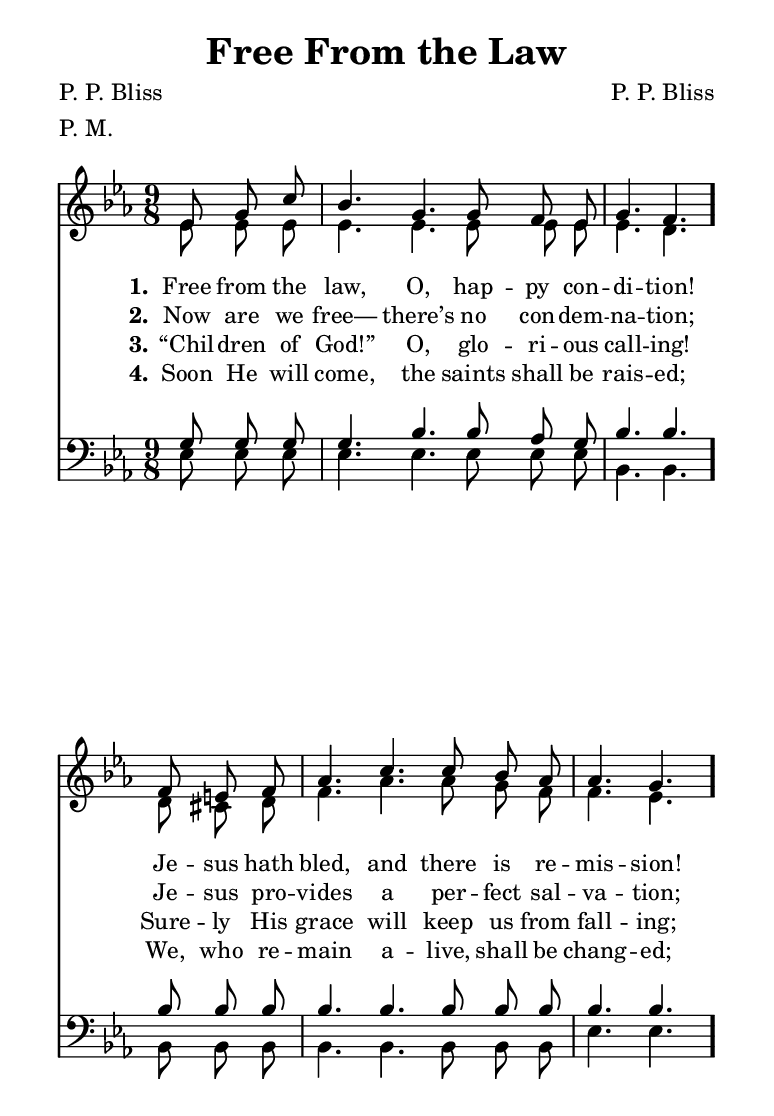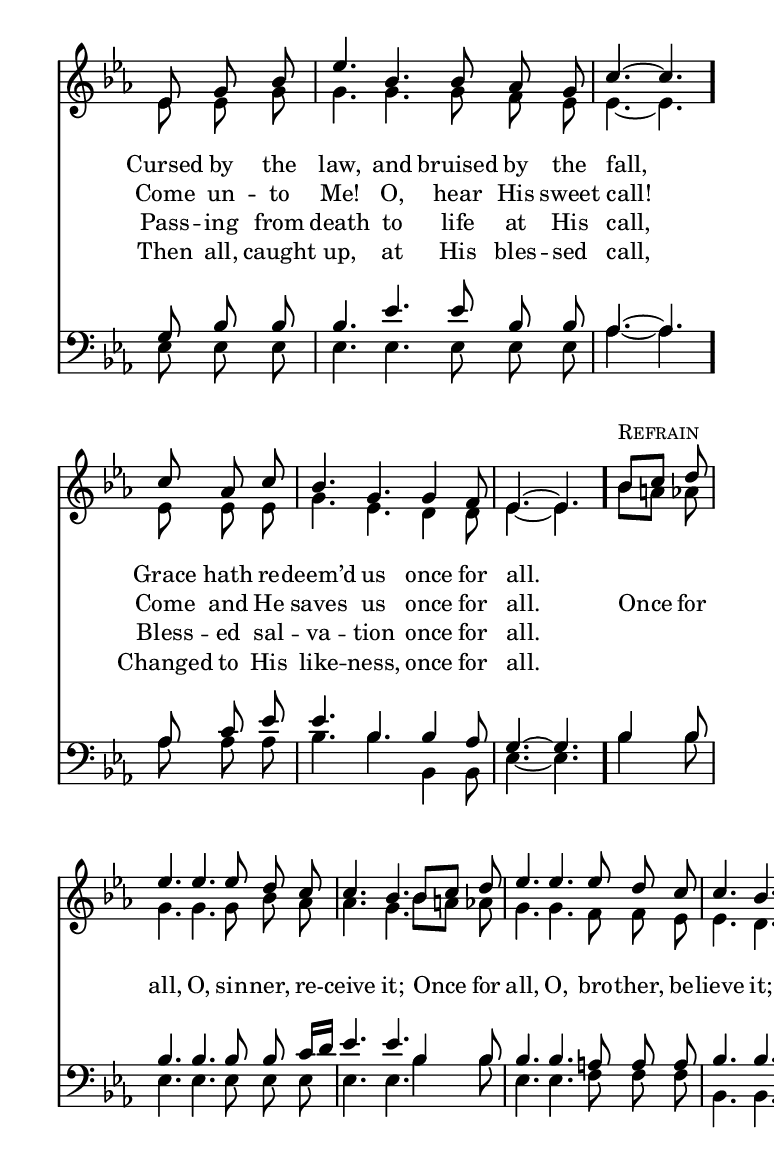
\include "common/global.ily"
\paper {
  \include "common/paper.ily"
  %ragged-bottom = ##t
  ragged-last-bottom = ##t
  systems-per-page = ##f
  %max-systems-per-page = 5
  %min-systems-per-page = 1
  system-count = 5 % 6 in original, but I can't make it work, at least not with ly:optimal-breaking
  page-count = 2
}

\header{
  hymnnumber = "84"
  title = "Free From the Law"
  tunename = "Once For All"
  meter = "P. M."
  poet = "P. P. Bliss"
  composer = "P. P. Bliss"
  %copyright = ""
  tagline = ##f
}

% for fermata in MIDI
ta = { \tempo 4=80 }
tb = { \tempo 4=40 }

patternAA = { c8 c8 c8 | c4. c4. c8 c8 c8      | c4. c4. }
patternAB = { c8 c8 c8 | c4. c4. c4    c8      | c4. c4. }
patternAC = { c4    c8 | c4. c4. c8 c8 c16 c16 | c4. c4. }
patternAD = { c4    c8 | c4. c4. c8 c8 c8      | c4. c4. }

global = {
  \include "common/overrides.ily"
  \override Staff.TimeSignature.style = #'()
  \time 9/8
  \override Score.MetronomeMark.transparent = ##t % hide all fermata changes too
  \ta
  \key ees \major
  \partial 4.
  \autoBeamOff
}

notesSoprano = {
\global
\relative c' {

  \changePitch \patternAA { ees g c | bes g g f ees | g f }
  \changePitch \patternAA { f e f | aes c c bes aes | aes g }
  \changePitch \patternAA { ees g bes | ees bes bes aes g | c ~ c }
  \changePitch \patternAB { c aes c | bes g g f | ees ~ ees }

  << s^\markup { \small \caps "Refrain" }
  \changePitch \patternAA { bes'[ c] d | ees ees ees d c | c bes } >>
  \changePitch \patternAA { bes[ c] d | ees ees ees d c | c bes }
  \changePitch \patternAA { ees, g c | bes g g f ees | c' ~ c }
  \changePitch \patternAB { c aes c | bes g g f | ees ~ ees }

  \bar "|."

}
}

notesAlto = {
\global
\relative e' {

  \changePitch \patternAA { ees ees ees | ees ees ees ees ees | ees d }
  \changePitch \patternAA { d cis d | f aes aes g f | f ees }
  \changePitch \patternAA { ees ees g | g g g f ees | ees ~ ees }
  \changePitch \patternAB { ees ees ees | g ees d d | ees ~ ees }

  \changePitch \patternAA { bes'[ a] aes | g g g bes aes | aes g }
  \changePitch \patternAA { bes[ a] aes | g g f f ees | ees d }
  \changePitch \patternAA { ees ees ees | ees ees ees ees ees | ees ~ ees }
  \changePitch \patternAB { ees ees ees | ees ees d d | ees ~ ees }

}
}

notesTenor = {
\global
\relative a {

  \changePitch \patternAA { g g g | g bes bes aes g | bes bes }
  \changePitch \patternAA { bes bes bes | bes bes bes bes bes | bes bes }
  \changePitch \patternAA { g bes bes | bes ees ees bes bes | aes ~ aes }
  \changePitch \patternAB { aes c ees | ees bes bes aes | g ~ g }

  \changePitch \patternAC { bes bes | bes bes bes bes c[ d] | ees ees }
  \changePitch \patternAD { bes bes | bes bes a a a | bes bes }
  \changePitch \patternAA { g g g | g bes bes aes g | aes ~ aes }
  \changePitch \patternAB { aes c aes | g bes bes aes | g ~ g }

}
}

notesBass = {
\global
\relative f {

  \changePitch \patternAA { ees ees ees | ees ees ees ees ees | bes bes }
  \changePitch \patternAA { bes bes bes | bes bes bes bes bes | ees ees }
  \changePitch \patternAA { ees ees ees | ees ees ees ees ees | aes ~ aes }
  \changePitch \patternAB { aes aes aes | bes bes bes, bes | ees ~ ees }

  \changePitch \patternAD { bes' bes | ees, ees ees ees ees | ees ees }
  \changePitch \patternAD { bes' bes | ees, ees f f f | bes, bes }
  \changePitch \patternAA { ees ees ees | ees ees ees ees ees | aes, ~ aes }
  \changePitch \patternAB { aes aes aes | bes bes bes bes | ees ~ ees }

}
}

Refrain = \lyricmode {

Once for all, O, sin -- ner, re -- ceive it;
Once for all, O, bro -- ther, be -- lieve it;
Cling to the cross, the bur -- den will fall;
Christ hath re -- deem’d us once for all.

}

wordsA = \lyricmode {
\set stanza = "1."

Free from the law, O, hap -- py con -- di -- tion! \bar "."
Je -- sus hath bled, and there is re -- mis -- sion! \bar "."
Cursed by the law, and bruised by the fall, \bar "."
Grace hath re -- deem’d us once for all. \bar "."

}

wordsB = \lyricmode {
\set stanza = "2."

Now are we free— there’s no con -- dem -- na -- tion;
Je -- sus pro -- vides a per -- fect  sal -- va -- tion;
Come un -- to Me! O, hear His sweet call!
Come and He saves us once for all.

\Refrain

}

wordsC = \lyricmode {
\set stanza = "3."

“Chil -- dren of God!” O, glo -- ri -- ous call -- ing!
Sure -- ly His grace will keep us from fall -- ing;
Pass -- ing from death to life at His call,
Bless -- ed sal -- va -- tion once for all.

}

wordsD = \lyricmode {
\set stanza = "4."

Soon He will come, the saints shall be rais -- ed;
We, who re -- main a -- live, shall be chang -- ed;
Then all, caught up, at His bles -- sed call,
Changed to His like -- ness, once for all.

}

\score {
  \context ChoirStaff <<
    \context Staff = upper <<
      \set ChoirStaff.systemStartDelimiter = #'SystemStartBar
      \context Voice  = sopranos { \voiceOne << \notesSoprano >> }
      \context Voice  = altos { \voiceTwo << \notesAlto >> }
      \context Lyrics = one   \lyricsto sopranos \wordsA
      \context Lyrics = two   \lyricsto sopranos \wordsB
      \context Lyrics = three \lyricsto sopranos \wordsC
      \context Lyrics = four  \lyricsto sopranos \wordsD
    >>
    \context Staff = men <<
      \clef bass
      \context Voice  = tenors { \voiceOne << \notesTenor >> }
      \context Voice  = basses { \voiceTwo << \notesBass >> }
    >>
  >>
  \layout {
    \include "common/layout.ily"
  }
  \midi{
    \include "common/midi.ily"
  }
}

\version "2.18.0"  % necessary for upgrading to future LilyPond versions.

% vi:set et ts=2 sw=2 ai nocindent syntax=lilypond
